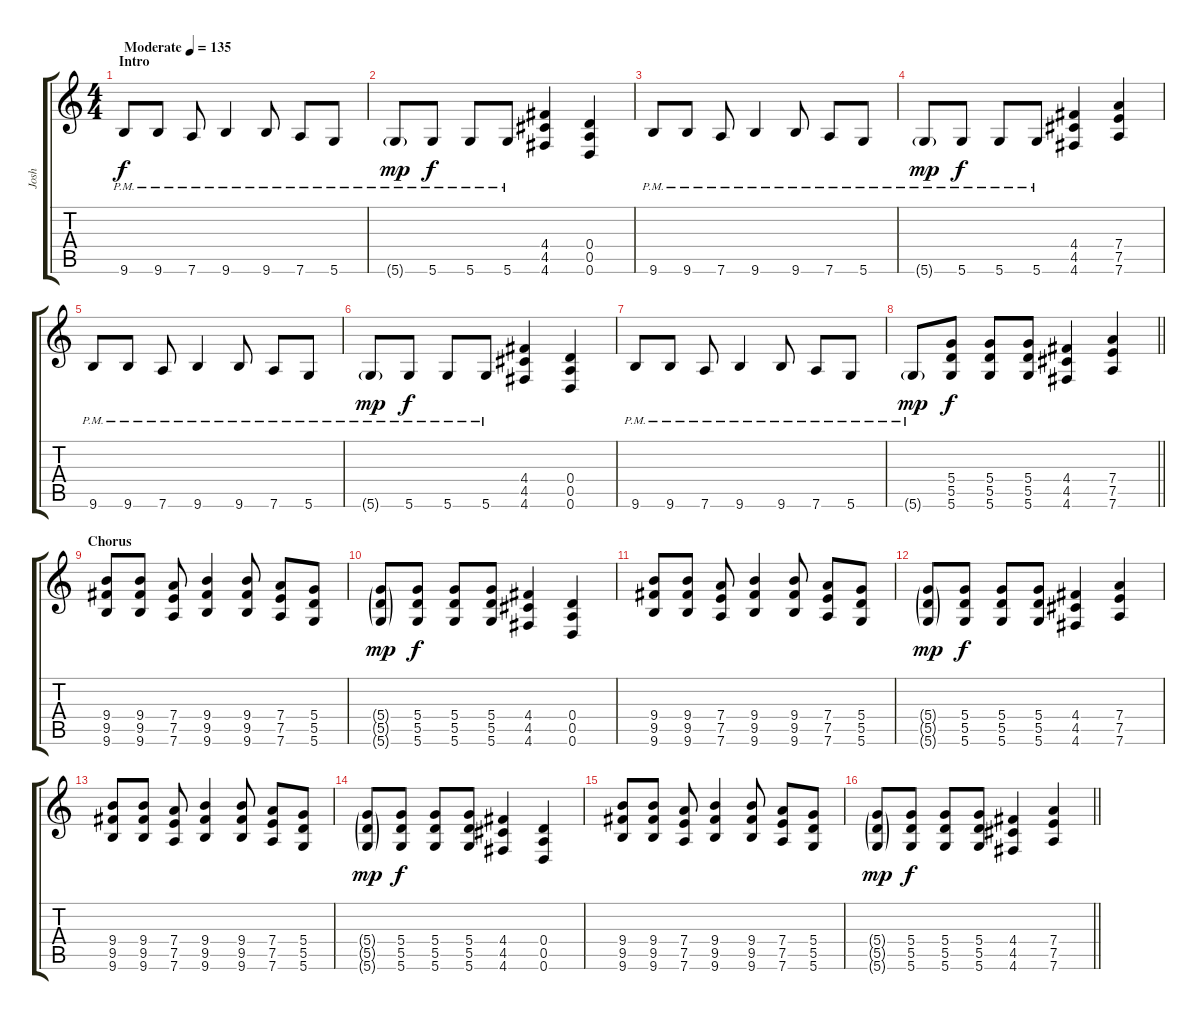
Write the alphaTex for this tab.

\track ("Josh" "Josh") {instrument overdrivenguitar}
\staff {score tabs}
\tuning (E4 B3 G3 D3 A2 D2) {hide}
\ts (4 4)
\section ("" "Intro")
\tempo (135 "Moderate")
\clef g2
\ks c
9.6{pm}.8{dy f instrument overdrivenguitar} 9.6{pm}.8 7.6{pm}.8 9.6{pm}.4 9.6{pm}.8 7.6{pm}.8 5.6{pm}.8 |
5.6{g pm}.8{dy mp} 5.6{pm}.8{dy f} 5.6{pm}.8 5.6{pm}.8 (4.4 4.5 4.6).4 (0.4 0.5 0.6).4 |
9.6{pm}.8 9.6{pm}.8 7.6{pm}.8 9.6{pm}.4 9.6{pm}.8 7.6{pm}.8 5.6{pm}.8 |
5.6{g pm}.8{dy mp} 5.6{pm}.8{dy f} 5.6{pm}.8 5.6{pm}.8 (4.4 4.5 4.6).4 (7.4 7.5 7.6).4 |
9.6{pm}.8 9.6{pm}.8 7.6{pm}.8 9.6{pm}.4 9.6{pm}.8 7.6{pm}.8 5.6{pm}.8 |
5.6{g pm}.8{dy mp} 5.6{pm}.8{dy f} 5.6{pm}.8 5.6{pm}.8 (4.4 4.5 4.6).4 (0.4 0.5 0.6).4 |
9.6{pm}.8 9.6{pm}.8 7.6{pm}.8 9.6{pm}.4 9.6{pm}.8 7.6{pm}.8 5.6{pm}.8 |
\barLineRight lightlight
5.6{g pm}.8{dy mp} (5.4 5.5 5.6).8{dy f} (5.4 5.5 5.6).8 (5.4 5.5 5.6).8 (4.4 4.5 4.6).4 (7.4 7.5 7.6).4 |
\section ("" "Chorus")
(9.4 9.5 9.6).8 (9.4 9.5 9.6).8 (7.4 7.5 7.6).8 (9.4 9.5 9.6).4 (9.4 9.5 9.6).8 (7.4 7.5 7.6).8 (5.4 5.5 5.6).8 |
(5.4{g} 5.5{g} 5.6{g}).8{dy mp} (5.4 5.5 5.6).8{dy f} (5.4 5.5 5.6).8 (5.4 5.5 5.6).8 (4.4 4.5 4.6).4 (0.4 0.5 0.6).4 |
(9.4 9.5 9.6).8 (9.4 9.5 9.6).8 (7.4 7.5 7.6).8 (9.4 9.5 9.6).4 (9.4 9.5 9.6).8 (7.4 7.5 7.6).8 (5.4 5.5 5.6).8 |
(5.4{g} 5.5{g} 5.6{g}).8{dy mp} (5.4 5.5 5.6).8{dy f} (5.4 5.5 5.6).8 (5.4 5.5 5.6).8 (4.4 4.5 4.6).4 (7.4 7.5 7.6).4 |
(9.4 9.5 9.6).8 (9.4 9.5 9.6).8 (7.4 7.5 7.6).8 (9.4 9.5 9.6).4 (9.4 9.5 9.6).8 (7.4 7.5 7.6).8 (5.4 5.5 5.6).8 |
(5.4{g} 5.5{g} 5.6{g}).8{dy mp} (5.4 5.5 5.6).8{dy f} (5.4 5.5 5.6).8 (5.4 5.5 5.6).8 (4.4 4.5 4.6).4 (0.4 0.5 0.6).4 |
(9.4 9.5 9.6).8 (9.4 9.5 9.6).8 (7.4 7.5 7.6).8 (9.4 9.5 9.6).4 (9.4 9.5 9.6).8 (7.4 7.5 7.6).8 (5.4 5.5 5.6).8 |
\barLineRight lightlight
(5.4{g} 5.5{g} 5.6{g}).8{dy mp} (5.4 5.5 5.6).8{dy f} (5.4 5.5 5.6).8 (5.4 5.5 5.6).8 (4.4 4.5 4.6).4 (7.4 7.5 7.6).4
